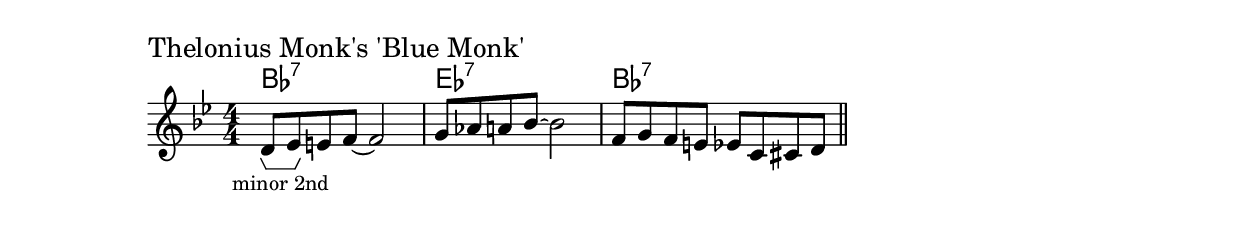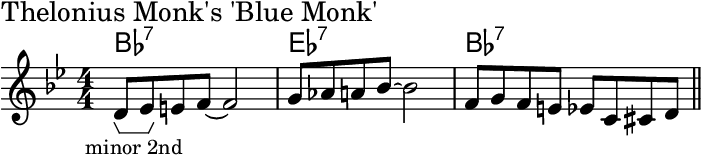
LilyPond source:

\version "2.24.4"
\language "english"
#(ly:set-option 'crop #t)
\score {
  \midi {
    \tempo 4=160
  }
  \layout {
    \context {
      \Score
      \omit BarNumber
    }
    \context {
      \Voice
      \consists Horizontal_bracket_engraver
    }
  }
  {
    <<
    \chords {
      \set noChordSymbol = ""
      \set minorChordModifier = \markup { "-" }
      \skip \ppp
      bf1:7 | ef1:7 | bf1:7
    }
    \new Staff {
      \key bf \major
      \numericTimeSignature
      \time 4/4
      \clef treble
      {
        \sectionLabel "Thelonius Monk's 'Blue Monk'"
        {
          \skip \ff % spacer to set voice volume
          \once\override HorizontalBracketText.text = "minor 2nd"
          d'8 \startGroup ef' \stopGroup e' f'~f'2 |
          g'8 af' a' bf'~ bf'2 |
          f'8 g' f' e' ef' c' cs' d'
          \bar "||"
        }
      }
    }
    >>
  }
}
